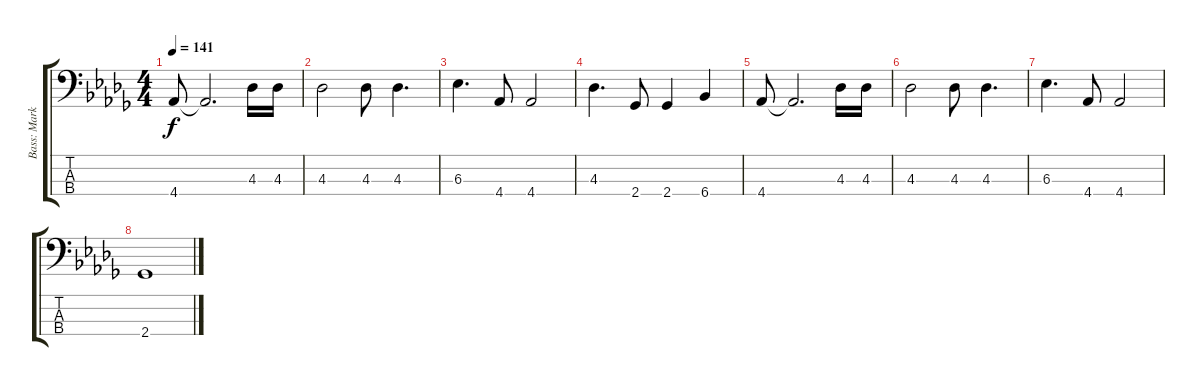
\track ("Bass: Mark" "Bass: Mark") {instrument electricbassfinger}
\staff {score tabs}
\tuning (G2 D2 A1 E1) {hide}
\ts (4 4)
\tempo 141
\clef f4
\ks db
4.4.8{dy f} 4.4{t}.2{d} 4.3.16 4.3.16 |
4.3.2 4.3.8 4.3.4{d} |
6.3.4{d} 4.4.8 4.4.2 |
4.3.4{d} 2.4.8 2.4.4 6.4.4 |
4.4.8 4.4{t}.2{d} 4.3.16 4.3.16 |
4.3.2 4.3.8 4.3.4{d} |
6.3.4{d} 4.4.8 4.4.2 |
2.4.1
